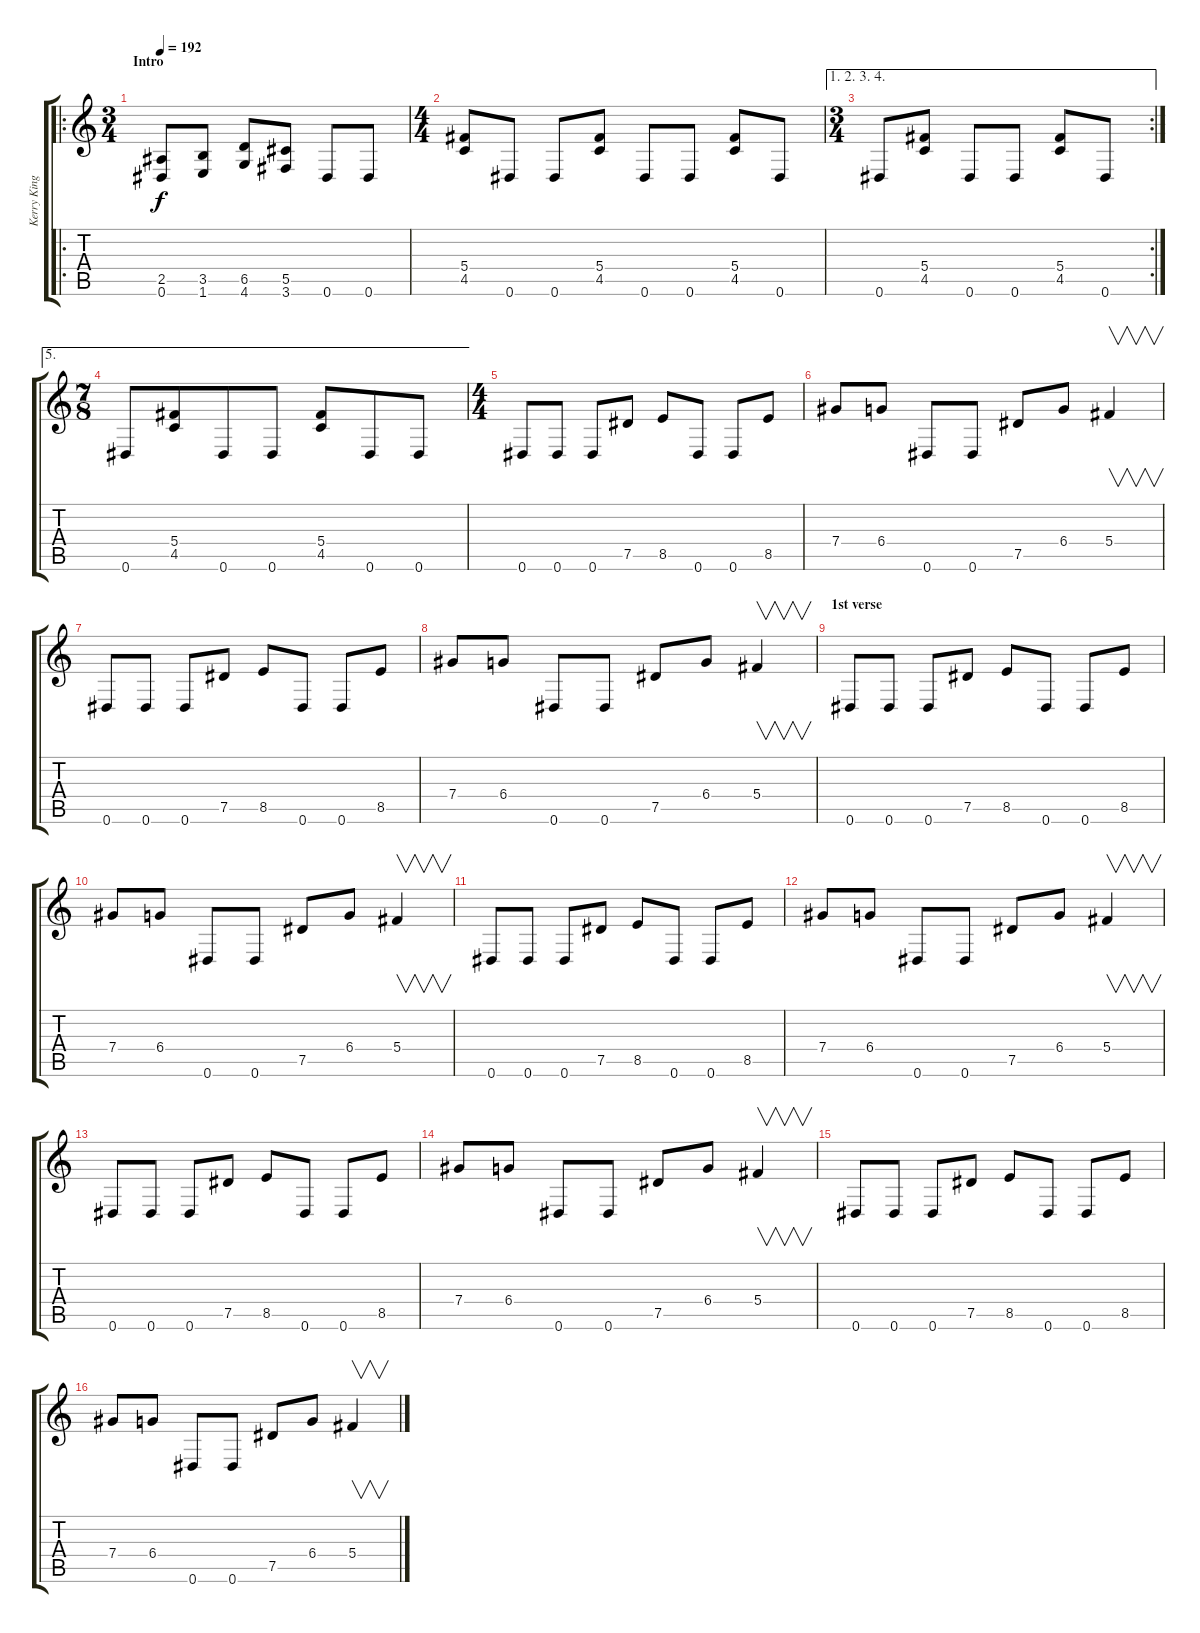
\track ("Kerry King" "Kerry King") {instrument distortionguitar}
\staff {score tabs}
\tuning (Eb4 Bb3 Gb3 Db3 Ab2 Eb2) {hide}
\ro
\ts (3 4)
\section ("" "Intro")
\tempo 192
\clef g2
\ks c
(2.5 0.6).8{dy f instrument distortionguitar} (3.5 1.6).8 (6.5 4.6).8 (5.5 3.6).8 0.6.8 0.6.8 |
\ts (4 4)
(5.4 4.5).8 0.6.8 0.6.8 (5.4 4.5).8 0.6.8 0.6.8 (5.4 4.5).8 0.6.8 |
\ae (1 2 3 4)
\rc 2
\ts (3 4)
0.6.8 (5.4 4.5).8 0.6.8 0.6.8 (5.4 4.5).8 0.6.8 |
\ae 5
\ts (7 8)
0.6.8 (5.4 4.5).8 0.6.8 0.6.8 (5.4 4.5).8 0.6.8 0.6.8 |
\ts (4 4)
0.6.8 0.6.8 0.6.8 7.5.8 8.5.8 0.6.8 0.6.8 8.5.8 |
7.4.8 6.4.8 0.6.8 0.6.8 7.5.8 6.4.8 5.4.4{v} |
0.6.8 0.6.8 0.6.8 7.5.8 8.5.8 0.6.8 0.6.8 8.5.8 |
7.4.8 6.4.8 0.6.8 0.6.8 7.5.8 6.4.8 5.4.4{v} |
\section ("" "1st verse")
0.6.8 0.6.8 0.6.8 7.5.8 8.5.8 0.6.8 0.6.8 8.5.8 |
7.4.8 6.4.8 0.6.8 0.6.8 7.5.8 6.4.8 5.4.4{v} |
0.6.8 0.6.8 0.6.8 7.5.8 8.5.8 0.6.8 0.6.8 8.5.8 |
7.4.8 6.4.8 0.6.8 0.6.8 7.5.8 6.4.8 5.4.4{v} |
0.6.8 0.6.8 0.6.8 7.5.8 8.5.8 0.6.8 0.6.8 8.5.8 |
7.4.8 6.4.8 0.6.8 0.6.8 7.5.8 6.4.8 5.4.4{v} |
0.6.8 0.6.8 0.6.8 7.5.8 8.5.8 0.6.8 0.6.8 8.5.8 |
7.4.8 6.4.8 0.6.8 0.6.8 7.5.8 6.4.8 5.4.4{v}
